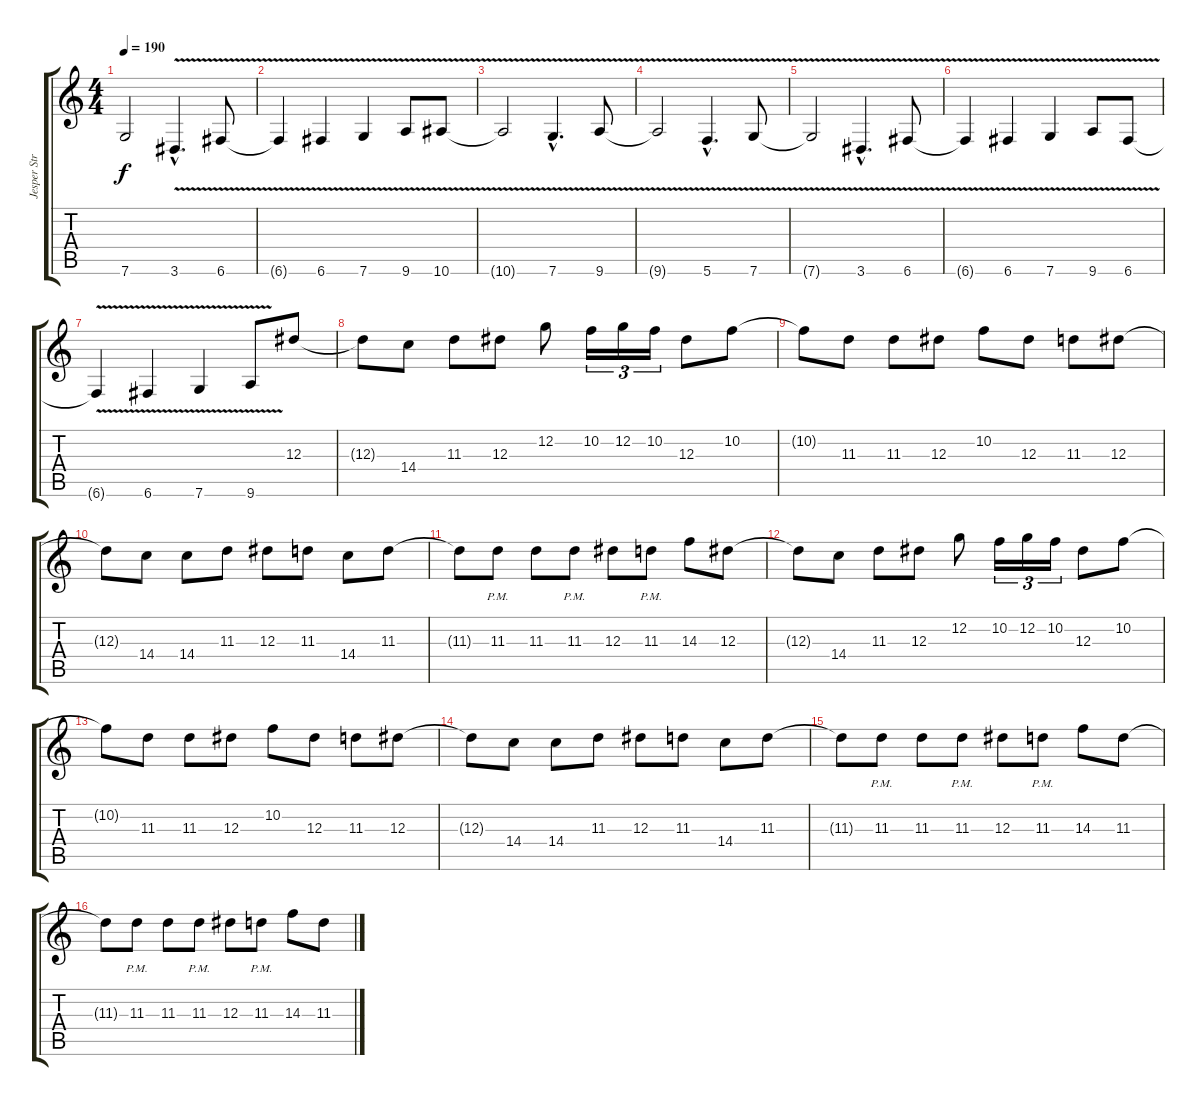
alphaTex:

\track ("Jesper Strömblad" "Jesper Str") {instrument distortionguitar}
\staff {score tabs}
\tuning (C4 G3 Eb3 Bb2 F2 C2) {hide}
\ts (4 4)
\tempo 190
\clef g2
\ks c
7.6{t}.2{dy f} 3.6{v hac}.4{d} 6.6{v}.8 |
6.6{t}.4 6.6{v}.4 7.6{v}.4 9.6{v}.8 10.6{v}.8 |
10.6{t}.2 7.6{v hac}.4{d} 9.6{v}.8 |
9.6{t}.2 5.6{v hac}.4{d} 7.6{v}.8 |
7.6{t}.2 3.6{v hac}.4{d} 6.6{v}.8 |
6.6{t}.4 6.6{v}.4 7.6{v}.4 9.6{v}.8 6.6{v}.8 |
6.6{t}.4 6.6{v}.4 7.6{v}.4 9.6{v}.8 12.3.8{volume 13} |
12.3{t}.8 14.4.8 11.3.8 12.3.8 12.2.8 10.2.16{tu (3 2)} 12.2.16{tu (3 2)} 10.2.16{tu (3 2)} 12.3.8 10.2.8 |
10.2{t}.8 11.3.8 11.3.8 12.3.8 10.2.8 12.3.8 11.3.8 12.3.8 |
12.3{t}.8 14.4.8 14.4.8 11.3.8 12.3.8 11.3.8 14.4.8 11.3.8 |
11.3{t}.8 11.3{pm}.8 11.3.8 11.3{pm}.8 12.3.8 11.3{pm}.8 14.3.8 12.3.8 |
12.3{t}.8 14.4.8 11.3.8 12.3.8 12.2.8 10.2.16{tu (3 2)} 12.2.16{tu (3 2)} 10.2.16{tu (3 2)} 12.3.8 10.2.8 |
10.2{t}.8 11.3.8 11.3.8 12.3.8 10.2.8 12.3.8 11.3.8 12.3.8 |
12.3{t}.8 14.4.8 14.4.8 11.3.8 12.3.8 11.3.8 14.4.8 11.3.8 |
11.3{t}.8 11.3{pm}.8 11.3.8 11.3{pm}.8 12.3.8 11.3{pm}.8 14.3.8 11.3.8 |
11.3{t}.8 11.3{pm}.8 11.3.8 11.3{pm}.8 12.3.8 11.3{pm}.8 14.3.8 11.3.8
